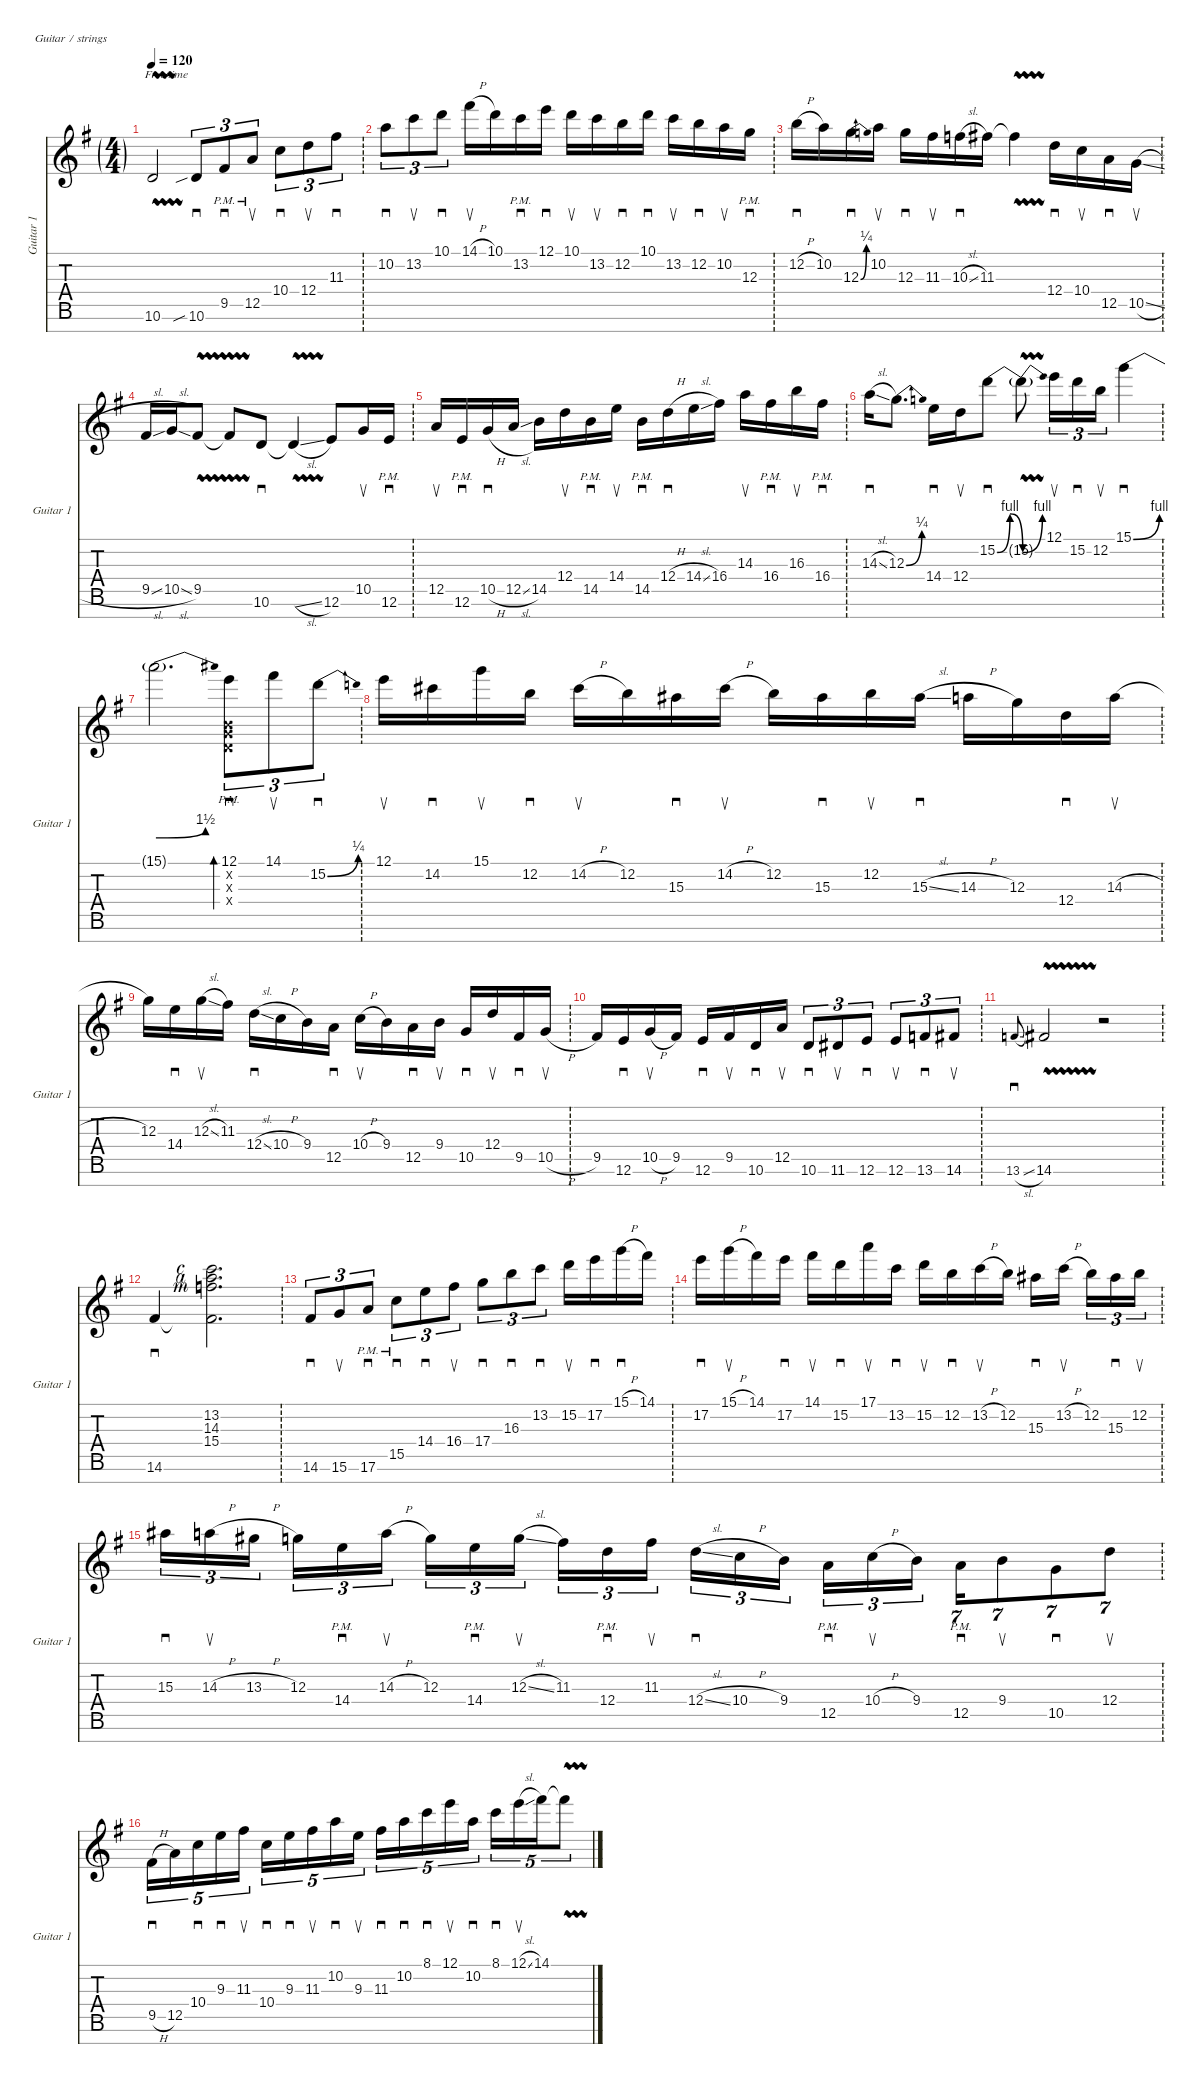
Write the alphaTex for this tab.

\defaultSystemsLayout 4
\hideDynamics
\bracketExtendMode nobrackets
\singleTrackTrackNamePolicy allsystems
\multiTrackTrackNamePolicy allsystems
\firstSystemTrackNameMode fullname
\otherSystemsTrackNameMode fullname
\otherSystemsTrackNameOrientation horizontal
\track ("Guitar 1" "od.guit.") {defaultSystemsLayout 2 instrument overdrivenguitar}
\staff {score tabs}
\tuning (E4 B3 G3 D3 A2 E2 B1)
\ts (4 4)
\ft
\tempo 120
\clef g2
\scale
1.03916
\ks g
10.6{vw t acc forcenatural}.2{dy mf beam Up} 10.6{sib acc forcenatural}.8{sd tu (3 2) beam Up} 9.5{pm acc #}.8{sd tu (3 2) beam Up} 12.5{pm acc forcenatural}.8{su tu (3 2) beam Up} 10.4{acc forcenatural}.8{sd tu (3 2) beam Down} 12.4{acc forcenatural}.8{su tu (3 2) beam Down} 11.3{acc #}.8{sd tu (3 2) beam Down} |
\ft
\scale
0.960836 10.2{acc forcenatural}.8{sd tu (3 2) beam Down} 13.2{acc forcenatural}.8{su tu (3 2) beam Down} 10.1{acc forcenatural}.8{sd tu (3 2) beam Down} 14.1{h acc #}.16{su beam Down} 10.1{acc forcenatural}.16{beam Down} 13.2{pm acc forcenatural}.16{sd beam Down} 12.1{acc forcenatural}.16{sd beam Down} 10.1{acc forcenatural}.16{su beam Down} 13.2{acc forcenatural}.16{su beam Down} 12.2{acc forcenatural}.16{sd beam Down} 10.1{acc forcenatural}.16{sd beam Down} 13.2{acc forcenatural}.16{su beam Down} 12.2{acc forcenatural}.16{sd beam Down} 10.2{acc forcenatural}.16{su beam Down} 12.3{pm acc forcenatural}.16{sd beam Down} |
\ft
\scale
1.03916 12.2{h acc forcenatural}.16{sd beam Down} 10.2{acc forcenatural}.16{beam Down} 12.3{be (bend 29.4 0 59.4 1) acc forcenatural}.16{sd beam Down} 10.2{acc forcenatural}.16{su beam Down} 12.3{acc forcenatural}.16{sd beam Down} 11.3{acc #}.16{su beam Down} 10.3{sl acc forcenatural}.16{sd beam Down} 11.3{acc #}.16{beam Down} 11.3{vw t acc #}.4{beam Down} 12.4{acc forcenatural}.16{sd beam Down} 10.4{acc forcenatural}.16{su beam Down} 12.5{acc forcenatural}.16{sd beam Down} 10.5{sl acc forcenatural}.16{su beam Down} |
\ft
\scale
0.960836 9.5{sl acc #}.16{beam Up} 10.5{sl acc forcenatural}.16{beam Up} 9.5{vw acc #}.8{beam Up} 9.5{vw t acc #}.8{beam Up} 10.6{acc forcenatural}.8{sd beam Up} 10.6{vw sl t acc forcenatural}.4{beam Up} 12.6{acc forcenatural}.8{beam Up} 10.5{acc forcenatural}.16{su beam Up} 12.6{pm acc forcenatural}.16{sd beam Up} |
\ft
\scale
1.03916 12.5{acc forcenatural}.16{su beam Up} 12.6{pm acc forcenatural}.16{sd beam Up} 10.5{h acc forcenatural}.16{sd beam Up} 12.5{sl acc forcenatural}.16{beam Up} 14.5{acc forcenatural}.16{beam Down} 12.4{acc forcenatural}.16{su beam Down} 14.5{pm acc forcenatural}.16{sd beam Down} 14.4{acc forcenatural}.16{su beam Down} 14.5{pm acc forcenatural}.16{sd beam Down} 12.4{h acc forcenatural}.16{sd beam Down} 14.4{sl acc forcenatural}.16{beam Down} 16.4{acc #}.16{beam Down} 14.3{acc forcenatural}.16{su beam Down} 16.4{pm acc #}.16{sd beam Down} 16.3{acc forcenatural}.16{su beam Down} 16.4{pm acc #}.16{sd beam Down} |
\ft
\scale
0.960836 14.3{sl acc forcenatural}.16{sd beam Down} 12.3{be (bend 35.4 0 60 1) acc forcenatural}.8{d beam Down} 14.4{acc forcenatural}.16{sd beam Down} 12.4{acc forcenatural}.16{su beam Down} 15.2{be (bendrelease 0 0 17.4 4 39 4 58.199999999999996 0) acc forcenatural}.8{sd beam Down} 15.2{be (bend 12 0 59.4 4) vw t acc forcenatural}.8{beam Down} 12.1{acc forcenatural}.16{su tu (3 2) beam Down} 15.2{acc forcenatural}.16{sd tu (3 2) beam Down} 12.2{acc forcenatural}.16{su tu (3 2) beam Down} 15.1{be (bend 0 0 15 4) acc forcenatural}.4{sd beam Down} |
\ft
\scale
1.03916 15.1{be (bend 0 4 59.4 6) t}.2{d beam Down} (12.1{acc forcenatural} 0.4{pm x acc forcenatural} 0.3{pm x acc forcenatural} 0.2{pm x acc forcenatural}).8{sd tu (3 2) bd 58 beam Down} 14.1{acc #}.8{su tu (3 2) beam Down} 15.2{be (bend 29.4 0 58.8 1) acc forcenatural}.8{sd tu (3 2) beam Down} |
\ft
\scale
0.960836 12.1{acc forcenatural}.16{su beam Down} 14.2{acc #}.16{sd beam Down} 15.1{acc forcenatural}.16{su beam Down} 12.2{acc forcenatural}.16{sd beam Down} 14.2{h acc #}.16{su beam Down} 12.2{acc forcenatural}.16{beam Down} 15.3{acc #}.16{sd beam Down} 14.2{h acc #}.16{su beam Down} 12.2{acc forcenatural}.16{beam Down} 15.3{acc #}.16{sd beam Down} 12.2{acc forcenatural}.16{su beam Down} 15.3{sl acc #}.16{sd beam Down} 14.3{h acc forcenatural}.16{beam Down} 12.3{acc forcenatural}.16{beam Down} 12.4{acc forcenatural}.16{sd beam Down} 14.3{h acc forcenatural}.16{su beam Down} |
\ft
\scale
1.03916 12.3{acc forcenatural}.16{beam Down} 14.4{acc forcenatural}.16{sd beam Down} 12.3{sl acc forcenatural}.16{su beam Down} 11.3{acc #}.16{beam Down} 12.4{sl acc forcenatural}.16{sd beam Down} 10.4{h acc forcenatural}.16{beam Down} 9.4{acc forcenatural}.16{beam Down} 12.5{acc forcenatural}.16{sd beam Down} 10.4{h acc forcenatural}.16{su beam Down} 9.4{acc forcenatural}.16{beam Down} 12.5{acc forcenatural}.16{sd beam Down} 9.4{acc forcenatural}.16{su beam Down} 10.5{acc forcenatural}.16{sd beam Up} 12.4{acc forcenatural}.16{su beam Up} 9.5{acc #}.16{sd beam Up} 10.5{h acc forcenatural}.16{su beam Up} |
\ft
\scale
0.960836 9.5{acc #}.16{beam Up} 12.6{acc forcenatural}.16{sd beam Up} 10.5{h acc forcenatural}.16{su beam Up} 9.5{acc #}.16{beam Up} 12.6{acc forcenatural}.16{sd beam Up} 9.5{acc #}.16{su beam Up} 10.6{acc forcenatural}.16{sd beam Up} 12.5{acc forcenatural}.16{su beam Up} 10.6{acc forcenatural}.8{sd tu (3 2) beam Up} 11.6{acc #}.8{su tu (3 2) beam Up} 12.6{acc forcenatural}.8{sd tu (3 2) beam Up} 12.6{acc forcenatural}.8{su tu (3 2) beam Up} 13.6{acc forcenatural}.8{sd tu (3 2) beam Up} 14.6{acc #}.8{su tu (3 2) beam Up} |
\ft
\scale
1.03916 13.6{sl acc forcenatural}.8{sd tu (3 2) gr onbeat beam Up} 14.6{vw acc #}.2{beam Up} r.2{beam Up} |
\ft
\scale
0.960836 14.6{acc #}.4{sd beam Up} (13.2{rf 5 acc forcenatural} 15.4{rf 3 acc forcenatural} 14.3{rf 4 acc forcenatural} 14.6{t acc #}).2{d beam Down} |
\ft
\scale
1.03916 14.6{acc #}.8{sd tu (3 2) beam Up} 15.6{acc forcenatural}.8{su tu (3 2) beam Up} 17.6{pm acc forcenatural}.8{sd tu (3 2) beam Up} 15.5{pm acc forcenatural}.8{sd tu (3 2) beam Down} 14.4{acc forcenatural}.8{sd tu (3 2) beam Down} 16.4{acc #}.8{su tu (3 2) beam Down} 17.4{acc forcenatural}.8{sd tu (3 2) beam Down} 16.3{acc forcenatural}.8{sd tu (3 2) beam Down} 13.2{acc forcenatural}.8{sd tu (3 2) beam Down} 15.2{acc forcenatural}.16{su beam Down} 17.2{acc forcenatural}.16{sd beam Down} 15.1{h acc forcenatural}.16{sd beam Down} 14.1{acc #}.16{beam Down} |
\ft
\scale
0.960836 17.2{acc forcenatural}.16{sd beam Down} 15.1{h acc forcenatural}.16{su beam Down} 14.1{acc #}.16{beam Down} 17.2{acc forcenatural}.16{sd beam Down} 14.1{acc #}.16{su beam Down} 15.2{acc forcenatural}.16{sd beam Down} 17.1{acc forcenatural}.16{su beam Down} 13.2{acc forcenatural}.16{sd beam Down} 15.2{acc forcenatural}.16{su beam Down} 12.2{acc forcenatural}.16{sd beam Down} 13.2{h acc forcenatural}.16{su beam Down} 12.2{acc forcenatural}.16{beam Down} 15.3{acc #}.16{sd beam Down} 13.2{h acc forcenatural}.16{su beam Down} 12.2{acc forcenatural}.16{tu (3 2) beam Down} 15.3{acc #}.16{sd tu (3 2) beam Down} 12.2{acc forcenatural}.16{su tu (3 2) beam Down} |
\ft
\scale
1.03916 15.3{acc #}.16{sd tu (3 2) beam Down} 14.3{h acc forcenatural}.16{su tu (3 2) beam Down} 13.3{h acc #}.16{tu (3 2) beam Down} 12.3{acc forcenatural}.16{tu (3 2) beam Down} 14.4{pm acc forcenatural}.16{sd tu (3 2) beam Down} 14.3{h acc forcenatural}.16{su tu (3 2) beam Down} 12.3{acc forcenatural}.16{tu (3 2) beam Down} 14.4{pm acc forcenatural}.16{sd tu (3 2) beam Down} 12.3{sl acc forcenatural}.16{su tu (3 2) beam Down} 11.3{acc #}.16{tu (3 2) beam Down} 12.4{pm acc forcenatural}.16{sd tu (3 2) beam Down} 11.3{acc #}.16{su tu (3 2) beam Down} 12.4{sl acc forcenatural}.16{sd tu (3 2) beam Down} 10.4{h acc forcenatural}.16{tu (3 2) beam Down} 9.4{acc forcenatural}.16{tu (3 2) beam Down} 12.5{pm acc forcenatural}.16{sd tu (3 2) beam Down} 10.4{h acc forcenatural}.16{su tu (3 2) beam Down} 9.4{acc forcenatural}.16{tu (3 2) beam Down} 12.5{pm acc forcenatural}.16{sd tu (7 4) beam Down} 9.4{acc forcenatural}.8{su tu (7 4) beam Down} 10.5{acc forcenatural}.8{sd tu (7 4) beam Down} 12.4{acc forcenatural}.8{su tu (7 4) beam Down} |
\ft
\scale
0.960836 9.5{h acc #}.16{sd tu (5 4) beam Down} 12.5{acc forcenatural}.16{tu (5 4) beam Down} 10.4{acc forcenatural}.16{sd tu (5 4) beam Down} 9.3{acc forcenatural}.16{sd tu (5 4) beam Down} 11.3{acc #}.16{su tu (5 4) beam Down} 10.4{acc forcenatural}.16{sd tu (5 4) beam Down} 9.3{acc forcenatural}.16{sd tu (5 4) beam Down} 11.3{acc #}.16{su tu (5 4) beam Down} 10.2{acc forcenatural}.16{sd tu (5 4) beam Down} 9.3{acc forcenatural}.16{su tu (5 4) beam Down} 11.3{acc #}.16{sd tu (5 4) beam Down} 10.2{acc forcenatural}.16{sd tu (5 4) beam Down} 8.1{acc forcenatural}.16{sd tu (5 4) beam Down} 12.1{acc forcenatural}.16{su tu (5 4) beam Down} 10.2{acc forcenatural}.16{sd tu (5 4) beam Down} 8.1{acc forcenatural}.16{sd tu (5 4) beam Down} 12.1{sl acc forcenatural}.16{su tu (5 4) beam Down} 14.1{acc #}.16{tu (5 4) beam Down} 14.1{vw t acc #}.8{tu (5 4) beam Down}
